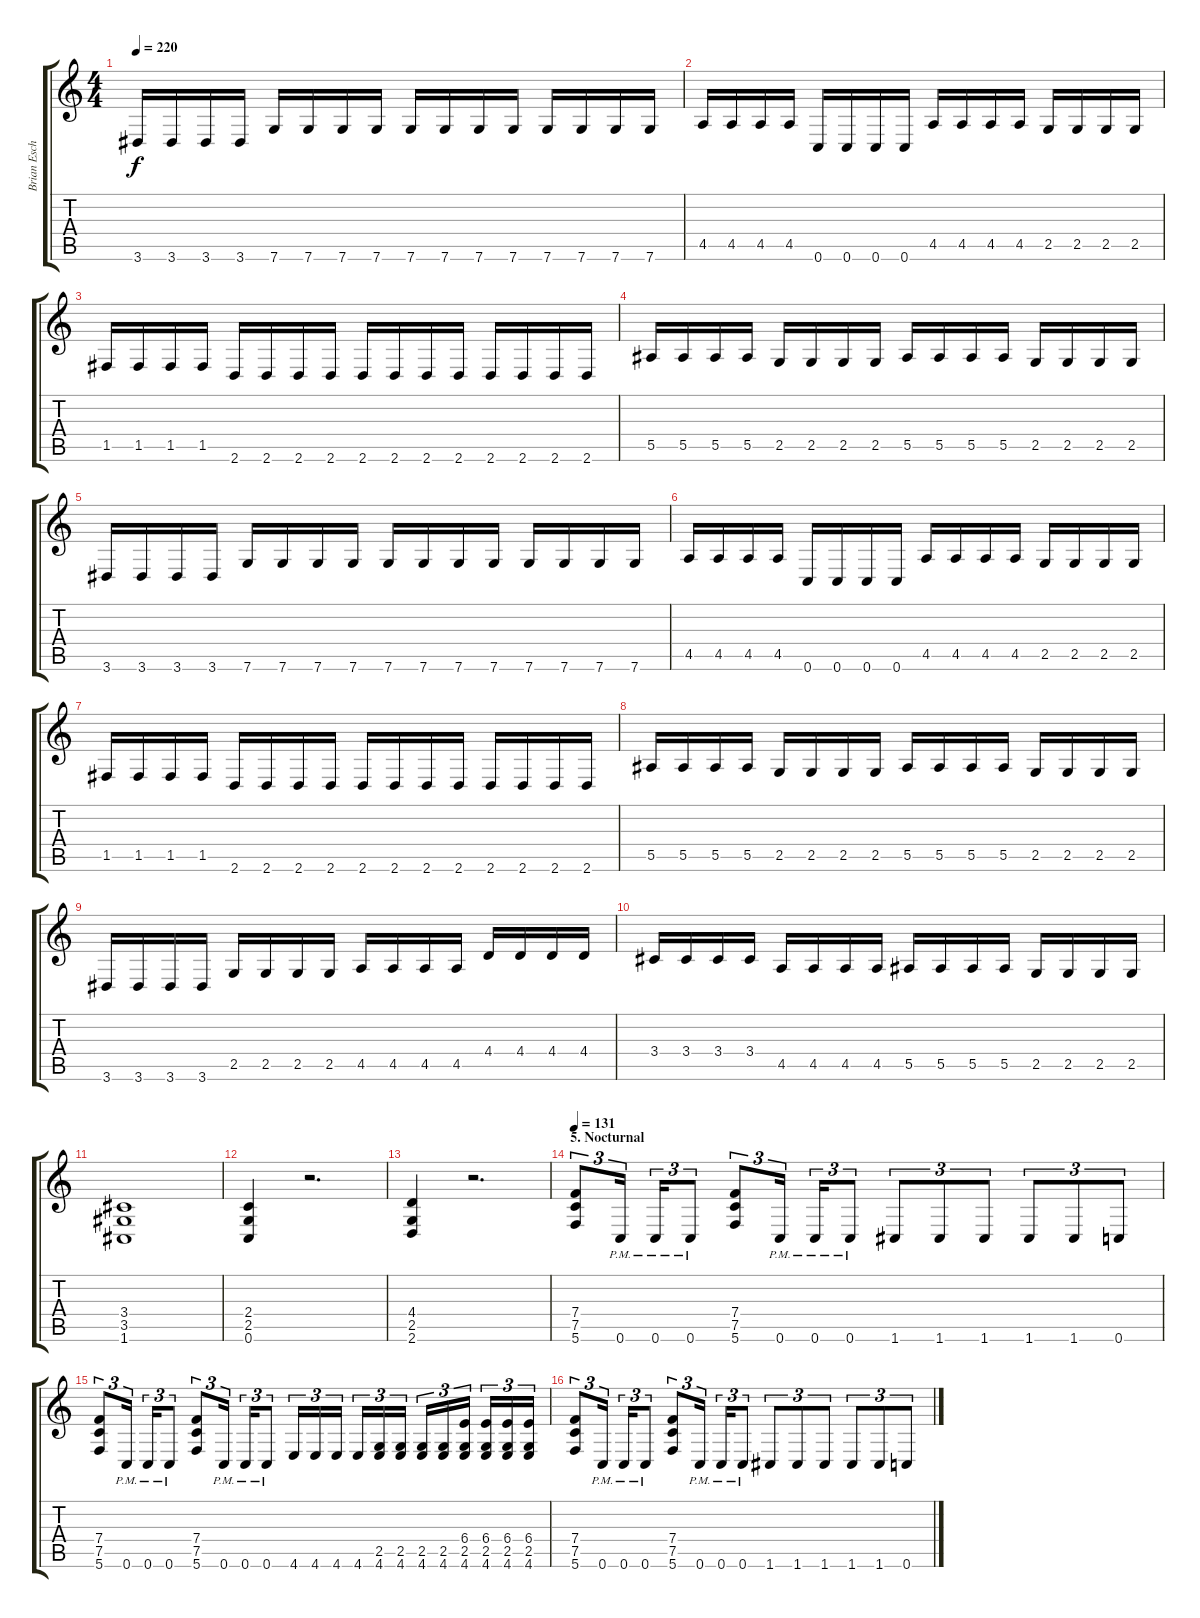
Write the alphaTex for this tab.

\track ("Brian Eschbach (Lead Guitar)" "Brian Esch") {instrument distortionguitar}
\staff {score tabs}
\tuning (C4 G3 Eb3 Bb2 F2 C2) {hide}
\ts (4 4)
\tempo 220
\clef g2
\ks c
3.6.16{dy f} 3.6.16 3.6.16 3.6.16 7.6.16 7.6.16 7.6.16 7.6.16 7.6.16 7.6.16 7.6.16 7.6.16 7.6.16 7.6.16 7.6.16 7.6.16 |
4.5.16 4.5.16 4.5.16 4.5.16 0.6.16 0.6.16 0.6.16 0.6.16 4.5.16 4.5.16 4.5.16 4.5.16 2.5.16 2.5.16 2.5.16 2.5.16 |
1.5.16 1.5.16 1.5.16 1.5.16 2.6.16 2.6.16 2.6.16 2.6.16 2.6.16 2.6.16 2.6.16 2.6.16 2.6.16 2.6.16 2.6.16 2.6.16 |
5.5.16 5.5.16 5.5.16 5.5.16 2.5.16 2.5.16 2.5.16 2.5.16 5.5.16 5.5.16 5.5.16 5.5.16 2.5.16 2.5.16 2.5.16 2.5.16 |
3.6.16 3.6.16 3.6.16 3.6.16 7.6.16 7.6.16 7.6.16 7.6.16 7.6.16 7.6.16 7.6.16 7.6.16 7.6.16 7.6.16 7.6.16 7.6.16 |
4.5.16 4.5.16 4.5.16 4.5.16 0.6.16 0.6.16 0.6.16 0.6.16 4.5.16 4.5.16 4.5.16 4.5.16 2.5.16 2.5.16 2.5.16 2.5.16 |
1.5.16 1.5.16 1.5.16 1.5.16 2.6.16 2.6.16 2.6.16 2.6.16 2.6.16 2.6.16 2.6.16 2.6.16 2.6.16 2.6.16 2.6.16 2.6.16 |
5.5.16 5.5.16 5.5.16 5.5.16 2.5.16 2.5.16 2.5.16 2.5.16 5.5.16 5.5.16 5.5.16 5.5.16 2.5.16 2.5.16 2.5.16 2.5.16 |
3.6.16 3.6.16 3.6.16 3.6.16 2.5.16 2.5.16 2.5.16 2.5.16 4.5.16 4.5.16 4.5.16 4.5.16 4.4.16 4.4.16 4.4.16 4.4.16 |
3.4.16 3.4.16 3.4.16 3.4.16 4.5.16 4.5.16 4.5.16 4.5.16 5.5.16 5.5.16 5.5.16 5.5.16 2.5.16 2.5.16 2.5.16 2.5.16 |
(3.4 3.5 1.6).1 |
(2.4 2.5 0.6).4 r.2{d} |
(4.4 2.5 2.6).4 r.2{d} |
\section ("" "5. Nocturnal")
\tempo 131
(7.4 7.5 5.6).8{tu (3 2)} 0.6{pm}.16{tu (3 2)} 0.6{pm}.16{tu (3 2)} 0.6{pm}.8{tu (3 2)} (7.4 7.5 5.6).8{tu (3 2)} 0.6{pm}.16{tu (3 2)} 0.6{pm}.16{tu (3 2)} 0.6{pm}.8{tu (3 2)} 1.6.8{tu (3 2)} 1.6.8{tu (3 2)} 1.6.8{tu (3 2)} 1.6.8{tu (3 2)} 1.6.8{tu (3 2)} 0.6.8{tu (3 2)} |
(7.4 7.5 5.6).8{tu (3 2)} 0.6{pm}.16{tu (3 2)} 0.6{pm}.16{tu (3 2)} 0.6{pm}.8{tu (3 2)} (7.4 7.5 5.6).8{tu (3 2)} 0.6{pm}.16{tu (3 2)} 0.6{pm}.16{tu (3 2)} 0.6{pm}.8{tu (3 2)} 4.6.16{tu (3 2)} 4.6.16{tu (3 2)} 4.6.16{tu (3 2)} 4.6.16{tu (3 2)} (2.5 4.6).16{tu (3 2)} (2.5 4.6).16{tu (3 2)} (2.5 4.6).16{tu (3 2)} (2.5 4.6).16{tu (3 2)} (6.4 2.5 4.6).16{tu (3 2)} (6.4 2.5 4.6).16{tu (3 2)} (6.4 2.5 4.6).16{tu (3 2)} (6.4 2.5 4.6).16{tu (3 2)} |
(7.4 7.5 5.6).8{tu (3 2)} 0.6{pm}.16{tu (3 2)} 0.6{pm}.16{tu (3 2)} 0.6{pm}.8{tu (3 2)} (7.4 7.5 5.6).8{tu (3 2)} 0.6{pm}.16{tu (3 2)} 0.6{pm}.16{tu (3 2)} 0.6{pm}.8{tu (3 2)} 1.6.8{tu (3 2)} 1.6.8{tu (3 2)} 1.6.8{tu (3 2)} 1.6.8{tu (3 2)} 1.6.8{tu (3 2)} 0.6.8{tu (3 2)}
